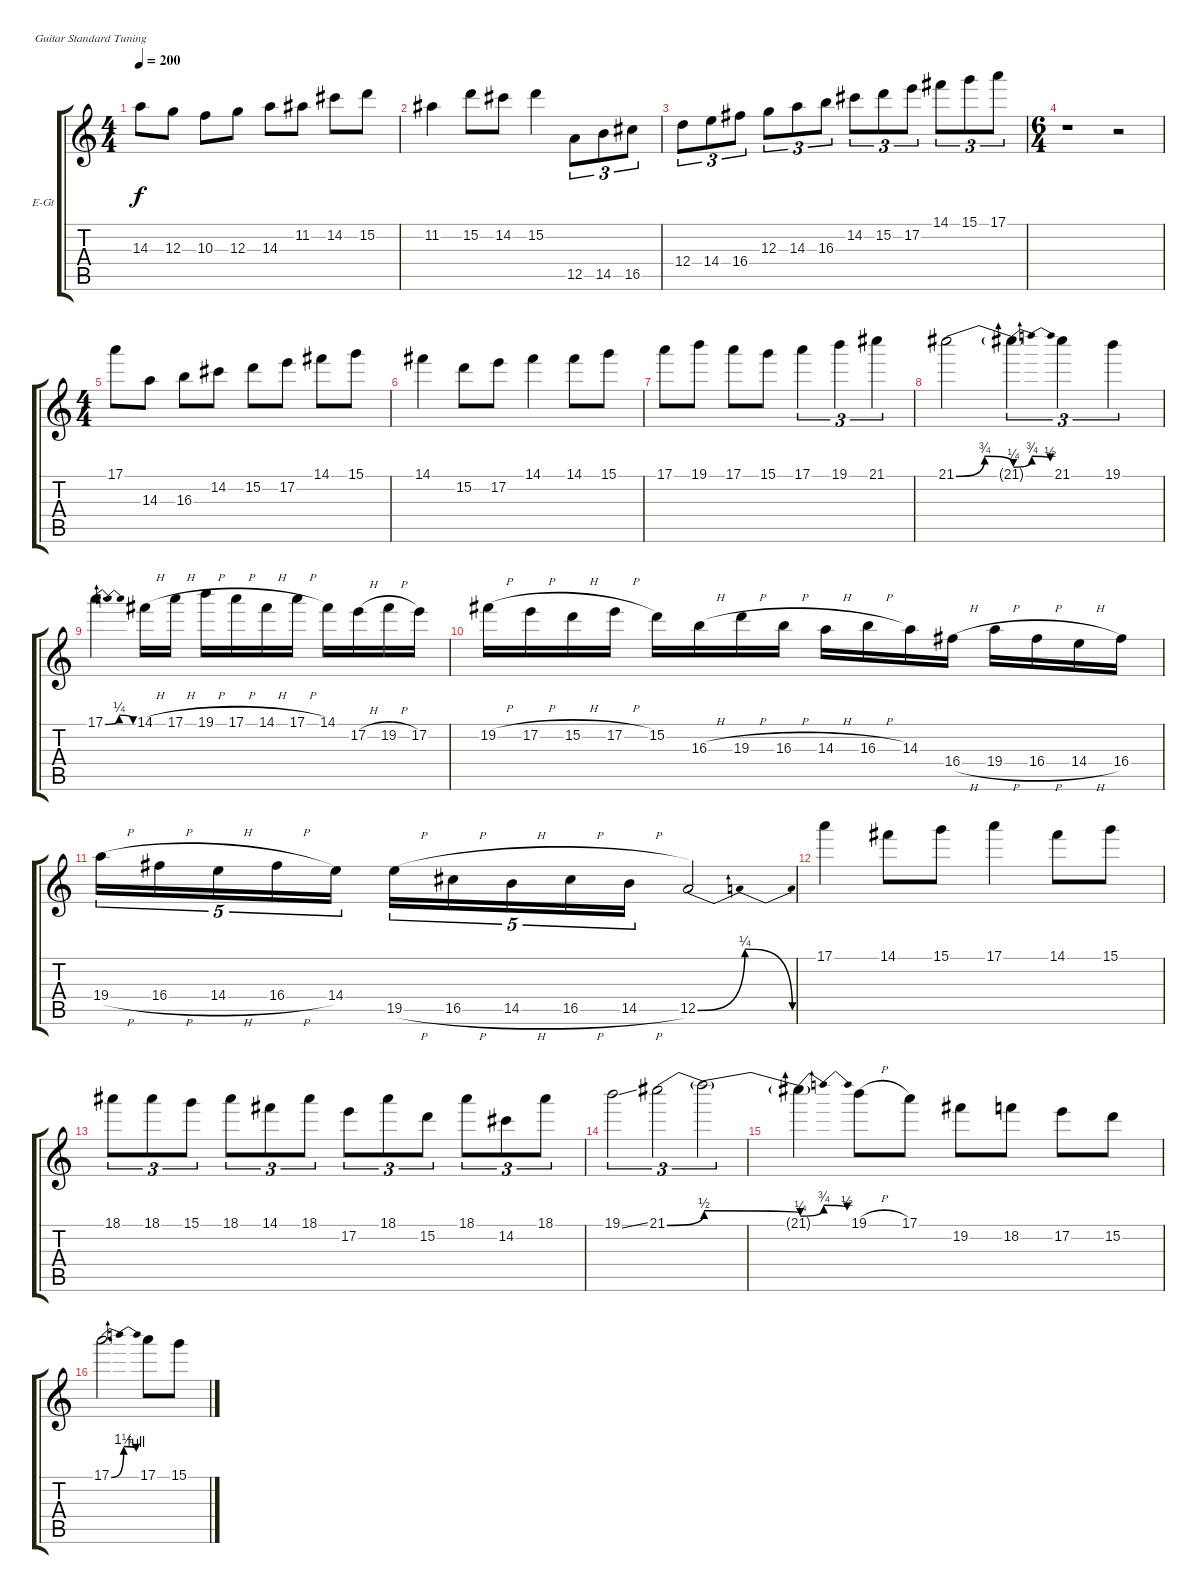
\bracketExtendMode groupsimilarinstruments
\firstSystemTrackNameOrientation horizontal
\otherSystemsTrackNameOrientation horizontal
\track ("Lead" "E-Gt") {instrument distortionguitar}
\staff {score tabs}
\tuning (E4 B3 G3 D3 A2 E2)
\ts (4 4)
\tempo 200
\clef g2
\ks c
14.3.8{dy f} 12.3.8 10.3.8 12.3.8 14.3.8 11.2.8 14.2.8 15.2.8 |
11.2.4 15.2.8 14.2.8 15.2.4 12.5.8{tu (3 2)} 14.5.8{tu (3 2)} 16.5.8{tu (3 2)} |
12.4.8{tu (3 2)} 14.4.8{tu (3 2)} 16.4.8{tu (3 2)} 12.3.8{tu (3 2)} 14.3.8{tu (3 2)} 16.3.8{tu (3 2)} 14.2.8{tu (3 2)} 15.2.8{tu (3 2)} 17.2.8{tu (3 2)} 14.1.8{tu (3 2)} 15.1.8{tu (3 2)} 17.1.8{tu (3 2)} |
\ts (6 4)
\beaming (8 6 6)
r.1 r.2 |
\ts (4 4)
\beaming (8 2 2 2 2)
17.1.8 14.3.8 16.3.8 14.2.8 15.2.8 17.2.8 14.1.8 15.1.8 |
14.1.4 15.2.8 17.2.8 14.1.4 14.1.8 15.1.8 |
17.1.8 19.1.8 17.1.8 15.1.8 17.1.4{tu (3 2)} 19.1.4{tu (3 2)} 21.1.4{tu (3 2)} |
21.1{be (bendrelease 0 0 30 3 30 3 60 1)}.2 21.1{be (bendrelease 0 1 30 3 30 3 60 2) t}.4{tu (3 2)} 21.1.4{tu (3 2)} 19.1.4{tu (3 2)} |
17.1{be (bendrelease 0 0 30 1 30 1 60 0)}.4{d} 14.1{h}.16 17.1{h}.16 19.1{h}.16 17.1{h}.16 14.1{h}.16 17.1{h}.16 14.1.16 17.2{h}.16 19.2{h}.16 17.2.16 |
19.2{h}.16 17.2{h}.16 15.2{h}.16 17.2{h}.16 15.2.16 16.3{h}.16 19.3{h}.16 16.3{h}.16 14.3{h}.16 16.3{h}.16 14.3.16 16.4{h}.16 19.4{h}.16 16.4{h}.16 14.4{h}.16 16.4.16 |
19.4{h}.16{tu (5 4)} 16.4{h}.16{tu (5 4)} 14.4{h}.16{tu (5 4)} 16.4{h}.16{tu (5 4)} 14.4.16{tu (5 4)} 19.5{h}.16{tu (5 4)} 16.5{h}.16{tu (5 4)} 14.5{h}.16{tu (5 4)} 16.5{h}.16{tu (5 4)} 14.5{h}.16{tu (5 4)} 12.5{be (bendrelease 0 0 30 1 30 1 60 0)}.2 |
17.1.4 14.1.8 15.1.8 17.1.4 14.1.8 15.1.8 |
18.1.8{tu (3 2)} 18.1.8{tu (3 2)} 15.1.8{tu (3 2)} 18.1.8{tu (3 2)} 14.1.8{tu (3 2)} 18.1.8{tu (3 2)} 17.2.8{tu (3 2)} 18.1.8{tu (3 2)} 15.2.8{tu (3 2)} 18.1.8{tu (3 2)} 14.2.8{tu (3 2)} 18.1.8{tu (3 2)} |
19.1{ss}.2{tu (3 2)} 21.1{be (bend 0 0 60 2)}.2{tu (3 2)} 21.1{be (release 0 2 60 1) t}.2{tu (3 2)} |
21.1{be (bendrelease 0 1 30 3 30 3 60 2) t}.4 19.1{h}.8 17.1.8 19.2.8 18.2.8 17.2.8 15.2.8 |
17.1{be (bendrelease 0 0 30 5 30 5 60 4)}.2{d} 17.1.8 15.1.8
